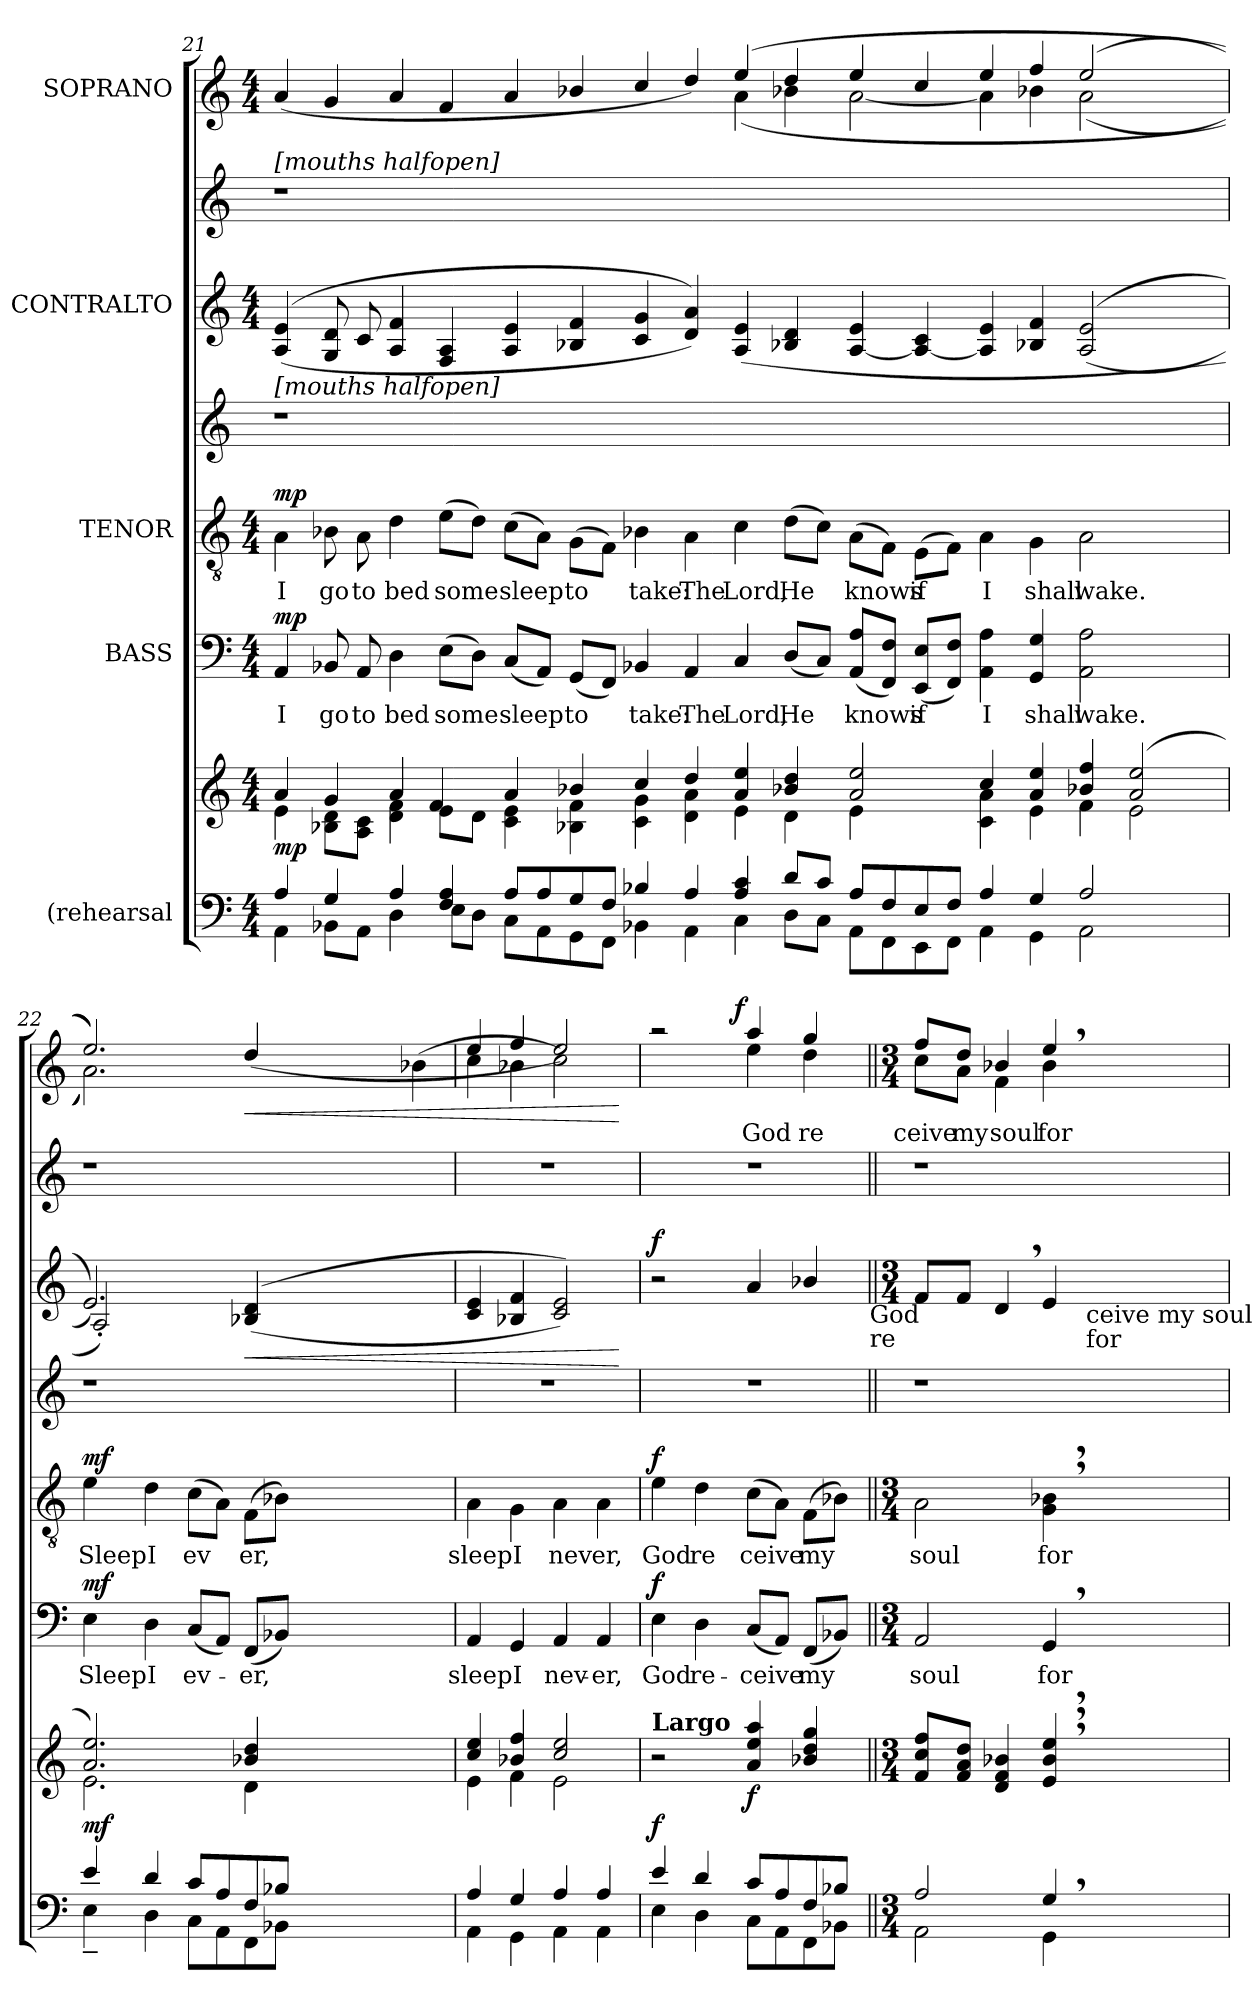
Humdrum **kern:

**kern	**kern	**dynam	**kern	**text	**dynam	**kern	**text	**dynam	**kern	**kern	**dynam	**kern	**kern	**text	**dynam
*part7	*part7	*part7	*part6	*part6	*part6	*part5	*part5	*part5	*part4	*part3	*part3	*part2	*part1	*part1	*part1
*staff8	*staff7	*staff7/8	*staff6	*staff6	*staff6	*staff5	*staff5	*staff5	*staff4	*staff3	*staff3	*staff2	*staff1	*staff1	*staff1
*I"(rehearsal	*	*	*I"BASS	*	*	*I"TENOR	*	*	*	*I"CONTRALTO	*	*	*I"SOPRANO	*	*
!!LO:LB:g=z
*clefF4	*clefG2	*	*clefF4	*	*	*clefGv2	*	*	*clefG2	*clefG2	*	*clefG2	*clefG2	*	*
*k[]	*k[]	*	*k[]	*	*	*k[]	*	*	*k[]	*k[]	*	*k[]	*k[]	*	*
*C:	*C:	*	*C:	*	*	*C:	*	*	*C:	*C:	*	*C:	*C:	*	*
*M4/4	*M4/4	*	*M4/4	*	*	*M4/4	*	*	*	*M4/4	*	*	*M4/4	*	*
=21	=21	=21	=21	=21	=21	=21	=21	=21	=21	=21	=21	=21	=21	=21	=21
*^	*^	*	*	*	*	*	*	*	*	*	*	*	*	*	*
!	!	!	!	!	!	!	!	!	!	!	!	!	!	!LO:TX:a:t=[mouths halfopen]	!	!	!
!	!	!	!	!	!	!	!	!	!	!	!LO:TX:a:t=[mouths halfopen]	!	!	!	!	!	!
!	!	!	!	!LO:DY:a=2	!	!LO:LY:b	!LO:DY:a	!	!LO:LY:b	!LO:DY:a	!	!	!	!	!	!	!
*	*	*	*	*	*	*	*	*	*	*	*	*	*	*	*^	*	*
4A/	4AA\	4e\	4a/	mp	4AA/	I	mp	4A\	I	mp	1r	((<4A/ 4e/	.	1r	(4a/	1ryy	.	.
!	!	!	!	!	!	!LO:LY:b	!	!	!LO:LY:b	!	!	!	!	!	!	!	!	!
8BB-X\L	4G/	4g/	8B-X\ 8d\L	.	8BB-X/	go	.	8B-X\	go	.	.	8G/ 8d/	.	.	4g/	.	.	.
!	!	!	!	!	!	!LO:LY:b	!	!	!LO:LY:b	!	!	!	!	!	!	!	!	!
8AA\J	.	.	8A\ 8c\J	.	8AA/	to	.	8A\	to	.	.	8c/	.	.	.	.	.	.
!	!	!	!	!	!	!LO:LY:b	!	!	!LO:LY:b	!	!	!	!	!	!	!	!	!
4A/	4D\	4a/	4d\ 4f\	.	4D\	bed	.	4d\	bed	.	.	4A/ 4f/	.	.	4a/	.	.	.
!	!	!	!	!	!	!LO:LY:b	!	!	!LO:LY:b	!	!	!	!	!	!	!	!	!
4F/ 4A/	8E\L	8e\L	4f/	.	(>8E\L	some	.	(>8e\L	some	.	.	4F/ 4A/	.	.	4f/	.	.	.
.	8D\J	8d\J	.	.	8D\J)	.	.	8d\J)	.	.	.	.	.	.	.	.	.	.
!	!	!	!	!	!	!LO:LY:b	!	!	!LO:LY:b	!	!	!	!	!	!	!	!	!
8A/L	8C\L	4c\ 4e\	4a/	.	(<8C/L	sleep	.	(>8c\L	sleep	.	0ryy	4A/ 4e/	.	0ryy	4a/	1ryy	.	.
8A/	8AA\	.	.	.	8AA/J)	.	.	8A\J)	.	.	.	.	.	.	.	.	.	.
!	!	!	!	!	!	!LO:LY:b	!	!	!LO:LY:b	!	!	!	!	!	!	!	!	!
8G/	8GG\	4B-X\ 4f\	4b-X/	.	(<8GG/L	to	.	(>8G\L	to	.	.	4B-X/ 4f/	.	.	4b-X/	.	.	.
8F/J	8FF\J	.	.	.	8FF/J)	.	.	8F\J)	.	.	.	.	.	.	.	.	.	.
!	!	!	!	!	!	!LO:LY:b	!	!	!LO:LY:b	!	!	!	!	!	!	!	!	!
4B-X/	4BB-X\	4c\ 4g\	4cc/	.	4BB-X/	take:	.	4B-X\	take:	.	.	4c/ 4g/	.	.	4cc/	.	.	.
!	!	!	!	!	!	!LO:LY:b	!	!	!LO:LY:b	!	!	!	!	!	!	!	!	!
4A/	4AA\	4d\ 4a\	4dd/	.	4AA/	The	.	4A\	The	.	.	4d/ 4a/))	.	.	4dd/)	.	.	.
!	!	!	!	!	!	!LO:LY:b	!	!	!LO:LY:b	!	!	!	!	!	!	!	!	!
4A/ 4c/	4C\	4a/ 4ee/	4e\	.	4C/	Lord,	.	4c\	Lord,	.	.	(<4A/ 4e/	.	.	(4ee/	(<4a\	.	.
!	!	!	!	!	!	!LO:LY:b	!	!	!LO:LY:b	!	!	!	!	!	!	!	!	!
8D\L	8d/L	4b-X/ 4dd/	4d\	.	(<8D/L	He	.	(>8d\L	He	.	.	4B-X/ 4d/	.	.	4dd/	4b-X\	.	.
8C\J	8c/J	.	.	.	8C/J)	.	.	8c\J)	.	.	.	.	.	.	.	.	.	.
!	!	!	!	!	!	!LO:LY:b	!	!	!LO:LY:b	!	!	!	!	!	!	!	!	!
8AA\L	8A/L	2a/ 2ee/	4e\	.	(<8AA/ 8A/L	knows	.	(>8A\L	knows	.	.	[<4A/ 4e/	.	.	4ee/	[<2a\	.	.
8FF\	8F/	.	.	.	8FF/ 8F/J)	.	.	8F\J)	.	.	.	.	.	.	.	.	.	.
!	!	!	!	!	!	!LO:LY:b	!	!	!LO:LY:b	!	!	!	!	!	!	!	!	!
8EE\	8E/	.	4ryy	.	(<8EE/ 8E/L	if	.	(>8E\L	if	.	.	4A/_ 4c/	.	.	4cc/	.	.	.
8FF\J	8F/J	.	.	.	8FF/ 8F/J)	.	.	8F\J)	.	.	.	.	.	.	.	.	.	.
!	!	!	!	!	!	!LO:LY:b	!	!	!LO:LY:b	!	!	!	!	!	!	!	!	!
4A/	4AA\	4c\ 4a\	4cc/	.	4AA\ 4A\	I	.	4A\	I	.	1ryy	4A/] 4e/	.	1ryy	4ee/	4a\]	.	.
!	!	!	!	!	!	!LO:LY:b	!	!	!LO:LY:b	!	!	!	!	!	!	!	!	!
4G/	4GG\	4a/ 4ee/	4e\	.	4GG/ 4G/	shall	.	4G\	shall	.	.	4B-X/ 4f/	.	.	4ff/	4b-X\	.	.
!	!	!	!	!	!	!LO:LY:b	!	!	!LO:LY:b	!	!	!	!	!	!	!	!	!
2A/	2AA\	4b-X/ 4ff/	4f\	.	2AA\ 2A\	wake.	.	2A\	wake.	.	.	((<2A/ 2e/	.	.	(2ee/	(<2a\	.	.
.	.	(2a/ 2ee/	2e\	.	.	.	.	.	.	.	.	.	.	.	.	.	.	.
4ryy	4ryy	.	.	.	4ryy	.	.	4ryy	.	.	4ryy	4ryy	.	4ryy	4ryy	4ryy	.	.
!!LO:PB:g=z	!!
=22	=22	=22	=22	=22	=22	=22	=22	=22	=22	=22	=22	=22	=22	=22	=22	=22	=22	=22
!	!	!	!	!LO:DY:a=2	!	!LO:LY:b	!LO:DY:a	!	!LO:LY:b	!LO:DY:a	!	!	!	!	!	!	!	!
*	*	*	*	*	*	*	*	*	*	*	*	*^	*	*	*	*	*	*
4e/	4E~<\	2.a/ 2.ee/)	2.e\	mf	4E\	Sleep	mf	4e\	Sleep	mf	1r	2.e/))	2A'>/)	.	1r	2.ee/))	2.a\))	.	.
!	!	!	!	!	!	!LO:LY:b	!	!	!LO:LY:b	!	!	!	!	!	!	!	!	!	!
4d/	4D\	.	.	.	4D\	I	.	4d\	I	.	.	.	.	.	.	.	.	.	.
!	!	!	!	!	!	!LO:LY:b	!	!	!LO:LY:b	!	!	!	!	!	!	!	!	!	!
8c/L	8C\L	.	.	.	(<8C/L	ev-	.	(>8c\L	ev	.	.	.	1ryy	.	.	.	.	.	.
8A/	8AA\	.	.	.	8AA/J)	.	.	8A\J)	.	.	.	.	.	.	.	.	.	.	.
!	!	!	!	!	!	!LO:LY:b	!	!	!LO:LY:b	!	!	!	!	!LO:HP:b	!	!	!	!	!LO:HP:b
8F/	8FF\	4b-X/ 4dd/	4d\	.	(<8FF/L	-er,	.	(>8F\L	er,	.	.	((<4B-X/ 4d/	.	<	.	(4dd/	1ryy	.	<
8B-X/J	8BB-X\J	.	.	.	8BB-X/J)	.	.	8B-X\J)	.	.	.	.	.	.	.	.	.	.	.
1ryy	1ryy	1ryy	1ryy	.	1ryy	.	.	1ryy	.	.	1ryy	1ryy	.	.	1ryy	1ryy	.	.	.
.	.	.	.	.	.	.	.	.	.	.	.	.	2ryy	.	.	.	.	.	.
.	.	.	.	.	.	.	.	.	.	.	.	.	.	.	.	.	(<4b-X\	.	.
*	*	*	*	*	*	*	*	*	*	*	*	*v	*v	*	*	*	*	*	*
=23	=23	=23	=23	=23	=23	=23	=23	=23	=23	=23	=23	=23	=23	=23	=23	=23	=23	=23
!	!	!	!	!	!	!LO:LY:b	!	!	!LO:LY:b	!	!	!	!	!	!	!	!	!
4A/	4AA\	4cc/ 4ee/	4e\	.	4AA/	sleep	.	4A\	sleep	.	1r	4c/ 4e/	.	1r	4ee/	4cc\	.	.
!	!	!	!	!	!	!LO:LY:b	!	!	!LO:LY:b	!	!	!	!	!	!	!	!	!
4G/	4GG\	4b-X/ 4ff/	4f\	.	4GG/	I	.	4G\	I	.	.	4B-X/ 4f/	.	.	4ff/	4b-X\	.	.
!	!	!	!	!	!	!LO:LY:b	!	!	!LO:LY:b	!	!	!	!	!	!	!	!	!
4A/	4AA\	2cc/ 2ee/	2e\	.	4AA/	nev-	.	4A\	nev	.	.	2c/ 2e/))	.	.	2ee/)	2cc\)	.	.
!	!	!	!	!	!	!LO:LY:b	!	!	!LO:LY:b	!	!	!	!	!	!	!	!	!
4A/	4AA\	.	.	.	4AA/	-er,	.	4A\	er,	.	.	.	.	.	.	.	.	.
*v	*v	*	*	*	*	*	*	*	*	*	*	*	*	*	*v	*v	*	*
*	*v	*v	*	*	*	*	*	*	*	*	*	*	*	*	*	*
.	.	.	.	.	.	.	.	.	.	.	[	.	.	.	[
=24	=24	=24	=24	=24	=24	=24	=24	=24	=24	=24	=24	=24	=24	=24	=24
*^	*	*	*	*	*	*	*	*	*	*	*	*	*	*	*
!	!	!	!	!	!	!	!	!	!	!	!	!	!	!LO:TX:a:B:t=Largo	!	!
!	!	!LO:TX:a:B:t=Largo	!	!	!	!	!	!	!	!	!	!	!	!	!	!
!	!	!	!LO:DY:a=2	!	!LO:LY:b	!LO:DY:a	!	!LO:LY:b	!LO:DY:a	!	!	!LO:DY:a	!	!	!	!
*	*	*	*	*	*	*	*	*	*	*	*	*	*	*^	*	*
*	*	*	*	*	*	*	*	*	*	*	*	*	*	*	*^	*	*
4e/	4E\	2r	f	4E\	God	f	4e\	God	f	1r	2r	f	1r	2raa	2ryy	4...ryy	.	.
!	!	!	!	!	!LO:LY:b	!	!	!LO:LY:b	!	!	!	!	!	!	!	!	!	!
4d/	4D\	.	.	4D\	re-	.	4d\	re	.	.	.	.	.	.	.	.	.	.
!	!	!	!	!	!	!	!	!	!	!	!	!	!	!	!	!	!	!LO:DY:a
.	.	.	.	.	.	.	.	.	.	.	.	.	.	.	.	2ryy	.	f
!	!	!	!LO:DY:b	!	!LO:LY:b	!	!	!LO:LY:b	!	!	!	!	!	!	!	!	!LO:LY:b	!
8c/L	8C\L	4a/ 4ee/ 4aa/	f	(<8C/L	-ceive	.	(>8c\L	ceive	.	.	4a/	.	.	4aa/	4ee\	.	God	.
8A/	8AA\	.	.	8AA/J)	.	.	8A\J)	.	.	.	.	.	.	.	.	.	.	.
!	!	!	!	!	!LO:LY:b	!	!	!LO:LY:b	!	!	!	!	!	!	!	!	!LO:LY:b	!
8F/	8FF\	4b-X/ 4dd/ 4gg/	.	(<8FF/L	my	.	(>8F\L	my	.	.	4b-X/	.	.	4gg/	4dd\	.	re	.
8B-X/J	8BB-X\J	.	.	8BB-X/J)	.	.	8B-X\J)	.	.	.	.	.	.	.	.	.	.	.
.	.	.	.	.	.	.	.	.	.	.	.	.	.	.	.	32ryy	.	.
!	!	!	!	!	!	!	!	!	!	!	!LO:TX:b:t=God	!	!	!	!	!	!	!
!	!	!	!	!	!	!	!	!	!	!	!LO:TX:b:t=re	!	!	!	!	!	!	!
*	*	*	*	*	*	*	*	*	*	*	*	*	*	*v	*v	*v	*	*
=25||	=25||	=25||	=25||	=25||	=25||	=25||	=25||	=25||	=25||	=25||	=25||	=25||	=25||	=25||	=25||	=25||
*M3/4	*	*M3/4	*	*M3/4	*	*	*M3/4	*	*	*	*M3/4	*	*	*M3/4	*	*
*	*	*	*	*	*	*	*	*	*	*	*	*	*	*^	*	*
*	*	*	*	*	*	*	*	*	*	*	*	*	*	*	*^	*	*
!	!	!	!	!	!LO:LY:b	!	!	!LO:LY:b	!	!	!	!	!	!	!	!	!LO:LY:b	!
*	*	*	*	*	*	*	*	*	*	*	*	*	*	*	*v	*v	*	*
2A/	2AA\	8f/ 8cc/ 8ff/L	.	2AA/	soul	.	2A\	soul	.	1r	8f/L	.	1r	8ff/L	8cc\L	ceive	.
!	!	!	!	!	!	!	!	!	!	!	!	!	!	!	!	!LO:LY:b	!
.	.	8f/ 8a/ 8dd/J	.	.	.	.	.	.	.	.	8f/J	.	.	8dd/J	8a\J	my	.
!	!	!	!	!	!	!	!	!	!	!	!	!	!	!	!	!LO:LY:b	!
.	.	4d/ 4f/ 4b-X/	.	.	.	.	.	.	.	.	4d,>/	.	.	4b-X/	4f\	soul	.
!	!	!	!	!	!LO:LY:b	!	!	!LO:LY:b	!	!	!	!	!	!	!	!LO:LY:b	!
4G,>/	4GG\	4e/,> 4b-/,> 4ee/,>	.	4GG,>/	for	.	4G\,> 4B-X\,>	for	.	.	4e/	.	.	4ee,>/	4b-\	for	.
!	!	!	!	!	!	!	!	!	!	!	!LO:TX:b:t=ceive my soul	!	!	!	!	!	!
!	!	!	!	!	!	!	!	!	!	!	!LO:TX:b:t=for	!	!	!	!	!	!
4ryy	4ryy	4ryy	.	4ryy	.	.	4ryy	.	.	.	4ryy	.	.	4ryy	4ryy	.	.
*v	*v	*	*	*	*	*	*	*	*	*	*	*	*	*v	*v	*	*
=	=	=	=	=	=	=	=	=	=	=	=	=	=	=	=
*-	*-	*-	*-	*-	*-	*-	*-	*-	*-	*-	*-	*-	*-	*-	*-
